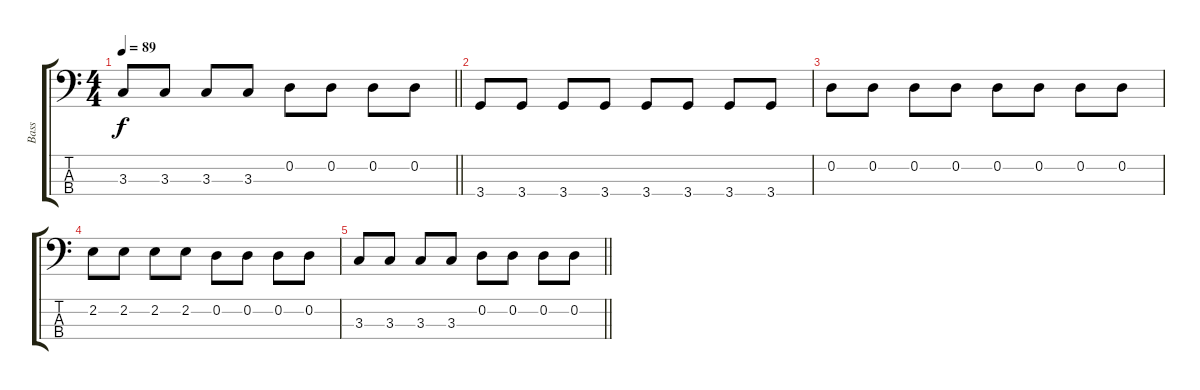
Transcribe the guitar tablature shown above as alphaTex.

\track ("Bass" "Bass") {instrument electricbassfinger}
\staff {score tabs}
\tuning (G2 D2 A1 E1) {hide}
\ts (4 4)
\tempo 89
\clef f4
\barLineRight lightlight
\ks c
3.3.8{dy f} 3.3.8 3.3.8 3.3.8 0.2.8 0.2.8 0.2.8 0.2.8 |
3.4.8 3.4.8 3.4.8 3.4.8 3.4.8 3.4.8 3.4.8 3.4.8 |
0.2.8 0.2.8 0.2.8 0.2.8 0.2.8 0.2.8 0.2.8 0.2.8 |
2.2.8 2.2.8 2.2.8 2.2.8 0.2.8 0.2.8 0.2.8 0.2.8 |
\barLineRight lightlight
3.3.8 3.3.8 3.3.8 3.3.8 0.2.8 0.2.8 0.2.8 0.2.8
